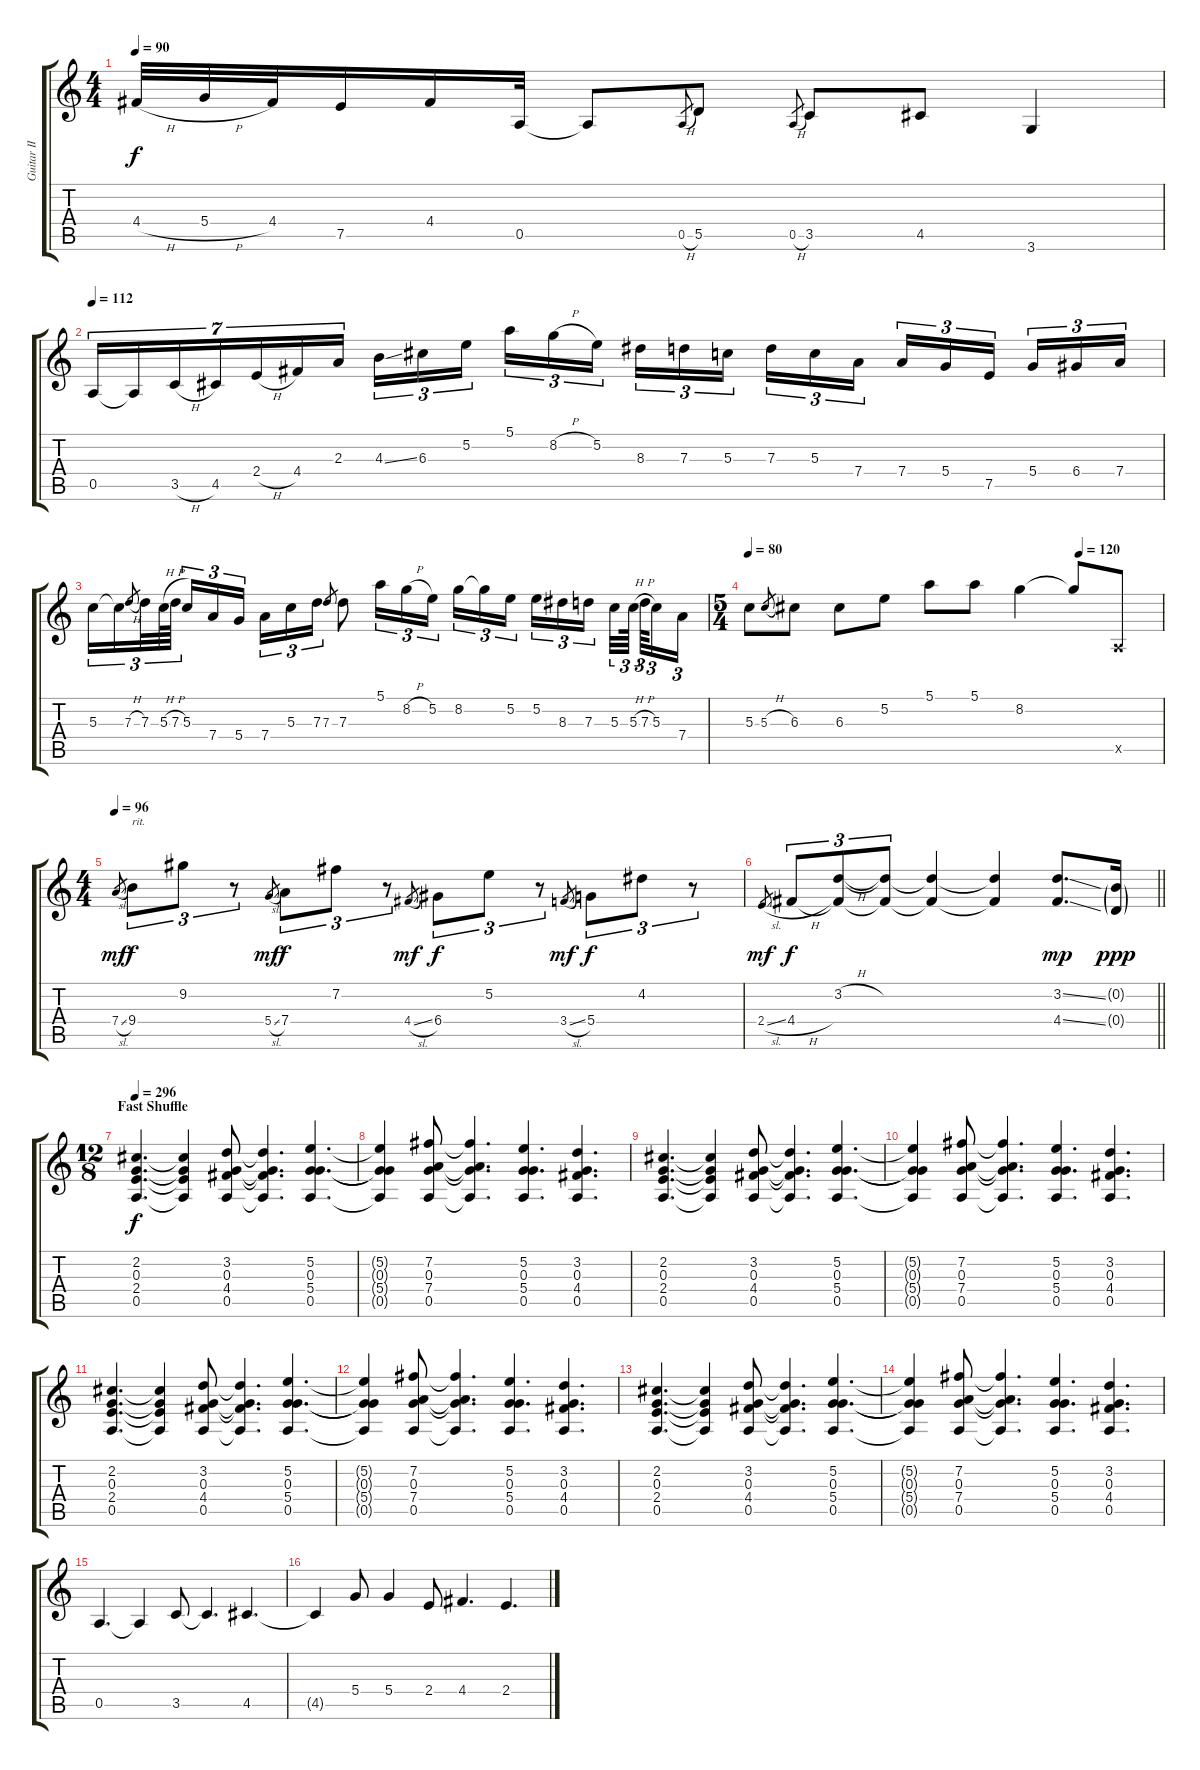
\track ("Guitar II" "Guitar II") {instrument overdrivenguitar}
\staff {score tabs}
\tuning (E4 B3 G3 D3 A2 E2) {hide}
\ts (4 4)
\tempo 90
\clef g2
\ks c
4.4{h}.32{dy f} 5.4{h}.32 4.4.32 7.5.16 4.4.16 0.5.32 0.5{t}.8 0.5{h}.8{gr} 5.5.8 0.5{h}.8{gr} 3.5.8 4.5.8 3.6.4 |
\tempo 112
0.5.16{tu (7 4)} 0.5{t}.16{tu (7 4)} 3.5{h}.16{tu (7 4)} 4.5.16{tu (7 4)} 2.4{h}.16{tu (7 4)} 4.4.16{tu (7 4)} 2.3.16{tu (7 4)} 4.3{ss}.16{tu (3 2)} 6.3.16{tu (3 2)} 5.2.16{tu (3 2)} 5.1.16{tu (3 2)} 8.2{h}.16{tu (3 2)} 5.2.16{tu (3 2)} 8.3.16{tu (3 2)} 7.3.16{tu (3 2)} 5.3.16{tu (3 2)} 7.3.16{tu (3 2)} 5.3.16{tu (3 2)} 7.4.16{tu (3 2)} 7.4.16{tu (3 2)} 5.4.16{tu (3 2)} 7.5.16{tu (3 2)} 5.4.16{tu (3 2)} 6.4.16{tu (3 2)} 7.4.16{tu (3 2)} |
5.3.16{tu (3 2)} 5.3{t}.16{tu (3 2)} 7.3{h}.8{gr} 7.3.32{tu (3 2)} 5.3{h}.64{tu (3 2)} 7.3{h}.64{tu (3 2)} 5.3.16{tu (3 2)} 7.4.16{tu (3 2)} 5.4.16{tu (3 2)} 7.4.16{tu (3 2)} 5.3.16{tu (3 2)} 7.3.16{tu (3 2)} 7.3.8{gr} 7.3.8 5.1.16{tu (3 2)} 8.2{h}.16{tu (3 2)} 5.2.16{tu (3 2)} 8.2.16{tu (3 2)} 8.2{t}.16{tu (3 2)} 5.2.16{tu (3 2)} 5.2.16{tu (3 2)} 8.3.16{tu (3 2)} 7.3.16{tu (3 2)} 5.3.32{tu (3 2)} 5.3{h}.64{tu (3 2)} 7.3{h}.64{tu (3 2)} 5.3.16{tu (3 2)} 7.4.16{tu (3 2)} |
\ts (5 4)
\tempo 80
\tempo (120 0.8)
5.3.8 5.3{h}.8{gr} 6.3.8 6.3.8 5.2.8 5.1.8 5.1.8 8.2.4 8.2{t}.8 0.5{x}.8 |
\ts (4 4)
\tempo 96
7.4{sl}.8{gr dy mf} 9.4.8{tu (3 2) txt "rit." dy f} 9.2.8{tu (3 2)} r.8{tu (3 2)} 5.4{sl}.8{gr dy mf} 7.4.8{tu (3 2) dy f} 7.2.8{tu (3 2)} r.8{tu (3 2)} 4.4{sl}.8{gr dy mf} 6.4.8{tu (3 2) dy f} 5.2.8{tu (3 2)} r.8{tu (3 2)} 3.4{sl}.8{gr dy mf} 5.4.8{tu (3 2) dy f} 4.2.8{tu (3 2)} r.8{tu (3 2)} |
\barLineRight lightlight
2.4{sl}.8{gr dy mf} 4.4{h}.8{tu (3 2) dy f} (3.2{h} 4.4{t}).8{tu (3 2)} (3.2{t} 4.4{t}).8{tu (3 2)} (3.2{t} 4.4{t}).4 (3.2{t} 4.4{t}).4 (3.2{ss} 4.4{ss}).8{d dy mp} (0.2{g} 0.4{g}).16{dy ppp} |
\ts (12 8)
\section ("" "Fast Shuffle")
\tempo 296
(2.2 0.3 2.4 0.5).4{d dy f volume 11 instrument overdrivenguitar} (2.2{t} 0.3{t} 2.4{t} 0.5{t}).4 (3.2 0.3 4.4 0.5).8 (3.2{t} 0.3{t} 4.4{t} 0.5{t}).4{d} (5.2 0.3 5.4 0.5).4{d} |
(5.2{t} 0.3{t} 5.4{t} 0.5{t}).4 (7.2 0.3 7.4 0.5).8 (7.2{t} 0.3{t} 7.4{t} 0.5{t}).4{d} (5.2 0.3 5.4 0.5).4{d} (3.2 0.3 4.4 0.5).4{d} |
(2.2 0.3 2.4 0.5).4{d} (2.2{t} 0.3{t} 2.4{t} 0.5{t}).4 (3.2 0.3 4.4 0.5).8 (3.2{t} 0.3{t} 4.4{t} 0.5{t}).4{d} (5.2 0.3 5.4 0.5).4{d} |
(5.2{t} 0.3{t} 5.4{t} 0.5{t}).4 (7.2 0.3 7.4 0.5).8 (7.2{t} 0.3{t} 7.4{t} 0.5{t}).4{d} (5.2 0.3 5.4 0.5).4{d} (3.2 0.3 4.4 0.5).4{d} |
(2.2 0.3 2.4 0.5).4{d} (2.2{t} 0.3{t} 2.4{t} 0.5{t}).4 (3.2 0.3 4.4 0.5).8 (3.2{t} 0.3{t} 4.4{t} 0.5{t}).4{d} (5.2 0.3 5.4 0.5).4{d} |
(5.2{t} 0.3{t} 5.4{t} 0.5{t}).4 (7.2 0.3 7.4 0.5).8 (7.2{t} 0.3{t} 7.4{t} 0.5{t}).4{d} (5.2 0.3 5.4 0.5).4{d} (3.2 0.3 4.4 0.5).4{d} |
(2.2 0.3 2.4 0.5).4{d} (2.2{t} 0.3{t} 2.4{t} 0.5{t}).4 (3.2 0.3 4.4 0.5).8 (3.2{t} 0.3{t} 4.4{t} 0.5{t}).4{d} (5.2 0.3 5.4 0.5).4{d} |
(5.2{t} 0.3{t} 5.4{t} 0.5{t}).4 (7.2 0.3 7.4 0.5).8 (7.2{t} 0.3{t} 7.4{t} 0.5{t}).4{d} (5.2 0.3 5.4 0.5).4{d} (3.2 0.3 4.4 0.5).4{d} |
0.5.4{d} 0.5{t}.4 3.5.8 3.5{t}.4{d} 4.5.4{d} |
4.5{t}.4 5.4.8 5.4.4 2.4.8 4.4.4{d} 2.4.4{d}
